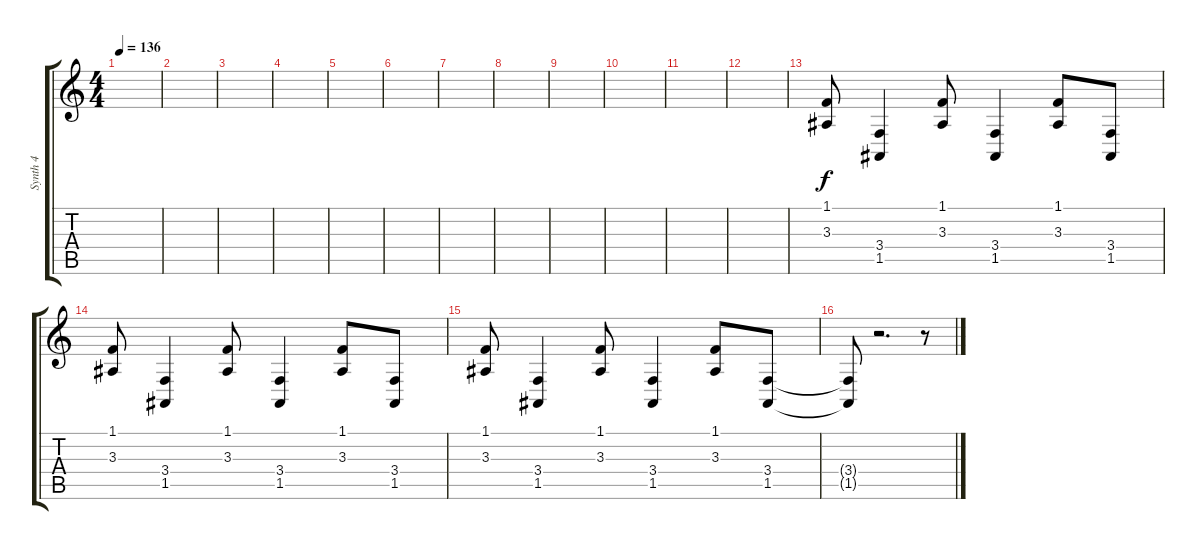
\track ("Synth 4" "Synth 4") {instrument lead1square}
\staff {score tabs}
\tuning (E4 B3 G3 D3 A2 E2) {hide}
\ts (4 4)
\tempo 136
\clef g2
\ks c
|
|
|
|
|
|
|
|
|
|
|
|
(1.1 3.3).8 (3.4 1.5).4 (1.1 3.3).8 (3.4 1.5).4 (1.1 3.3).8 (3.4 1.5).8 |
(1.1 3.3).8 (3.4 1.5).4 (1.1 3.3).8 (3.4 1.5).4 (1.1 3.3).8 (3.4 1.5).8 |
(1.1 3.3).8 (3.4 1.5).4 (1.1 3.3).8 (3.4 1.5).4 (1.1 3.3).8 (3.4 1.5).8 |
(3.4{t} 1.5{t}).8 r.2{d} r.8
